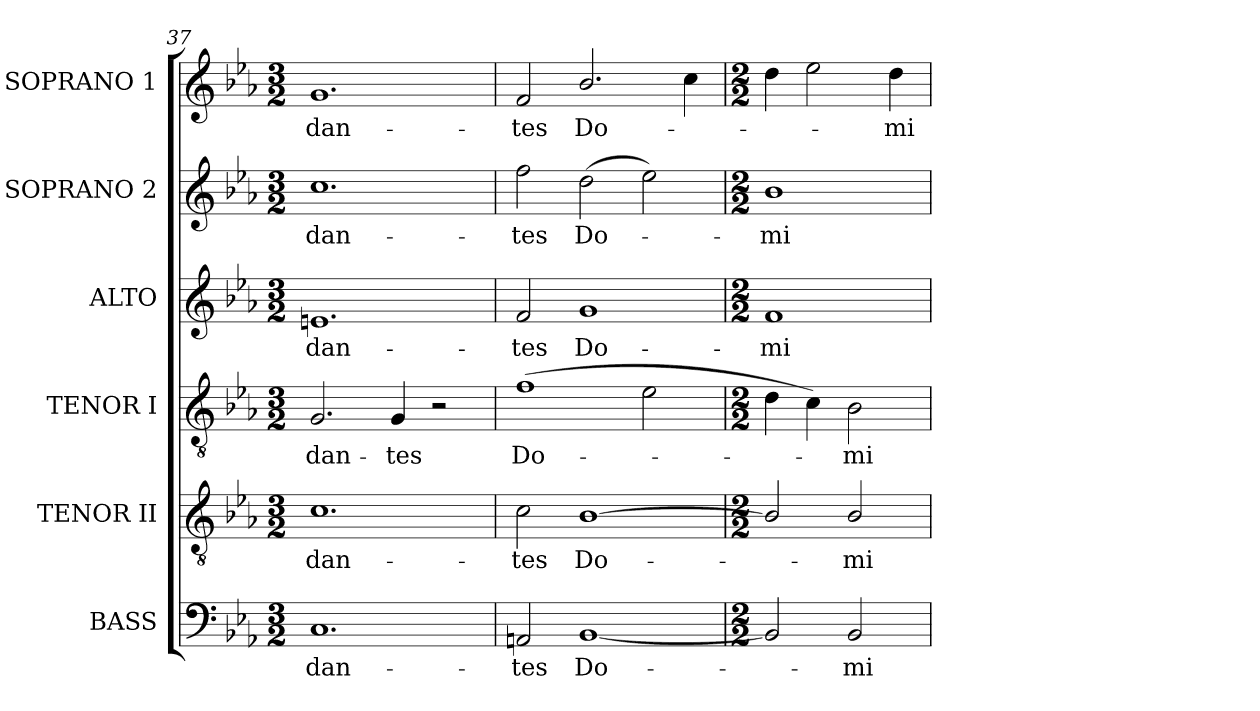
**kern	**text	**kern	**text	**kern	**text	**kern	**text	**kern	**text	**kern	**text
*part6	*part6	*part5	*part5	*part4	*part4	*part3	*part3	*part2	*part2	*part1	*part1
*staff6	*staff6	*staff5	*staff5	*staff4	*staff4	*staff3	*staff3	*staff2	*staff2	*staff1	*staff1
*I"BASS	*	*I"TENOR II	*	*I"TENOR I	*	*I"ALTO	*	*I"SOPRANO 2	*	*I"SOPRANO 1	*
*clefF4	*	*clefGv2	*	*clefGv2	*	*clefG2	*	*clefG2	*	*clefG2	*
*	*	*ITrd7c12	*	*ITrd7c12	*	*	*	*	*	*	*
*k[b-e-a-]	*	*k[b-e-a-]	*	*k[b-e-a-]	*	*k[b-e-a-]	*	*k[b-e-a-]	*	*k[b-e-a-]	*
*E-:	*	*E-:	*	*E-:	*	*E-:	*	*E-:	*	*E-:	*
*M3/2	*	*M3/2	*	*M3/2	*	*M3/2	*	*M3/2	*	*M3/2	*
=37	=37	=37	=37	=37	=37	=37	=37	=37	=37	=37	=37
!	!LO:LY:b:color=#000000	!	!	!	!	!	!	!	!	!	!
!	!	!	!LO:LY:b:color=#000000	!	!	!	!	!	!	!	!
!	!	!	!	!	!LO:LY:b:color=#000000	!	!	!	!	!	!
!	!	!	!	!	!	!	!LO:LY:b:color=#000000	!	!	!	!
!	!	!	!	!	!	!	!	!	!LO:LY:b:color=#000000	!	!
!	!	!	!	!	!	!	!	!	!	!	!LO:LY:b:color=#000000
1.Ci	-dan-	1.Ci	-dan-	2.GGi/	-dan-	1.eni	-dan-	1.cci	-dan-	1.gi	-dan-
!	!	!	!	!	!LO:LY:b:color=#000000	!	!	!	!	!	!
.	.	.	.	4GGi/	-tes	.	.	.	.	.	.
.	.	.	.	2r	.	.	.	.	.	.	.
!!LO:PB:g=z
=38	=38	=38	=38	=38	=38	=38	=38	=38	=38	=38	=38
!	!LO:LY:b:color=#000000	!	!	!	!	!	!	!	!	!	!
!	!	!	!LO:LY:b:color=#000000	!	!	!	!	!	!	!	!
!	!	!	!	!	!LO:LY:b:color=#000000	!	!	!	!	!	!
!	!	!	!	!	!	!	!LO:LY:b:color=#000000	!	!	!	!
!	!	!	!	!	!	!	!	!	!LO:LY:b:color=#000000	!	!
!	!	!	!	!	!	!	!	!	!	!	!LO:LY:b:color=#000000
2AAni/	-tes	2Ci\	-tes	(1Fi	Do-	2fi/	-tes	2ffi\	-tes	2fi/	-tes
!	!LO:LY:b:color=#000000	!	!	!	!	!	!	!	!	!	!
!	!	!	!LO:LY:b:color=#000000	!	!	!	!	!	!	!	!
!	!	!	!	!	!	!	!LO:LY:b:color=#000000	!	!	!	!
!	!	!	!	!	!	!	!	!	!LO:LY:b:color=#000000	!	!
!	!	!	!	!	!	!	!	!	!	!	!LO:LY:b:color=#000000
[1BB-i	Do-	[1BB-i	Do-	.	.	1gi	Do-	(2ddi\	Do-	2.b-i/	Do-
.	.	.	.	2E-i\	.	.	.	2ee-i\)	.	.	.
.	.	.	.	.	.	.	.	.	.	4cci\	.
=39	=39	=39	=39	=39	=39	=39	=39	=39	=39	=39	=39
*M2/2	*	*M2/2	*	*M2/2	*	*M2/2	*	*M2/2	*	*M2/2	*
!	!	!	!	!	!	!	!LO:LY:b:color=#000000	!	!	!	!
!	!	!	!	!	!	!	!	!	!LO:LY:b:color=#000000	!	!
2BB-i/]	.	2BB-i/]	.	4Di\	.	1fi	-mi-	1b-i	-mi-	4ddi\	.
.	.	.	.	4Ci\)	.	.	.	.	.	2ee-i\	.
!	!LO:LY:b:color=#000000	!	!	!	!	!	!	!	!	!	!
!	!	!	!LO:LY:b:color=#000000	!	!	!	!	!	!	!	!
!	!	!	!	!	!LO:LY:b:color=#000000	!	!	!	!	!	!
2BB-i/	-mi-	2BB-i/	-mi-	2BB-i\	-mi-	.	.	.	.	.	.
!	!	!	!	!	!	!	!	!	!	!	!LO:LY:b:color=#000000
.	.	.	.	.	.	.	.	.	.	4ddi\	-mi-
=	=	=	=	=	=	=	=	=	=	=	=
*-	*-	*-	*-	*-	*-	*-	*-	*-	*-	*-	*-
